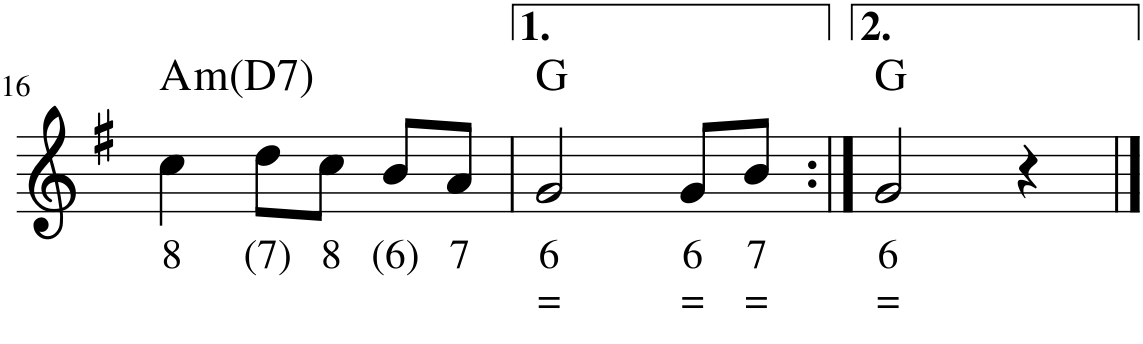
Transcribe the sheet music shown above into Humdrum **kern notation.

**kern	**text	**text	**harte
*part1	*part1	*part1	*part1
*staff1	*staff1	*staff1	*
*I"Stem	*	*	*
!!LO:PB:g=z
*clefG2	*	*	*
*k[f#]	*	*	*
*M3/4	*	*	*
=16	=16	=16	=16
!	!LO:LY:b	!	!LO:H:kt=m
4cc\	8	.	A:min
!	!LO:LY:b	!	!
8dd\L	(7)	.	.
!	!LO:LY:b	!	!
8cc\J	8	.	.
!	!LO:LY:b	!	!
8b/L	(6)	.	.
!	!LO:LY:b	!	!
8a/J	7	.	.
=17	=17	=17	=17
!	!LO:LY:b	!LO:LY:b	!
2g/	6	=	G:maj
!	!LO:LY:b	!LO:LY:b	!
8g/L	6	=	.
!	!LO:LY:b	!LO:LY:b	!
8b/J	7	=	.
=18:|!	=18:|!	=18:|!	=18:|!
!	!LO:LY:b	!LO:LY:b	!
2g/	6	=	G:maj
4r	.	.	.
==	==	==	==
*-	*-	*-	*-
